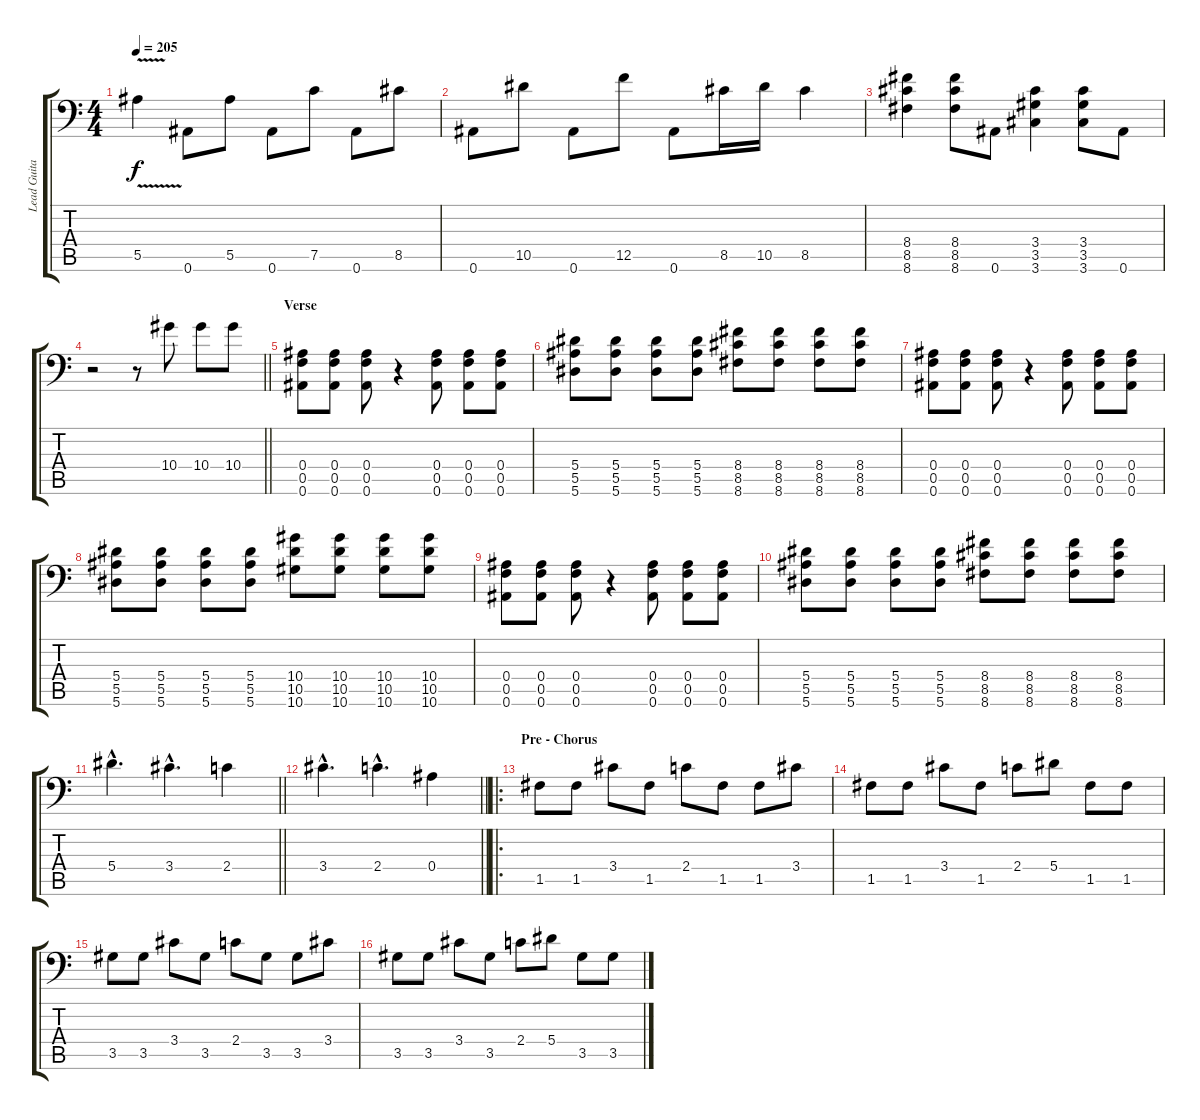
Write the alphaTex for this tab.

\track ("Lead Guitar" "Lead Guita") {instrument distortionguitar}
\staff {score tabs}
\tuning (C4 G3 Eb3 Bb2 F2 Bb1) {hide}
\ts (4 4)
\tempo 205
\clef f4
\ks c
5.5{v}.4{dy f} 0.6.8 5.5.8 0.6.8 7.5.8 0.6.8 8.5.8 |
0.6.8 10.5.8 0.6.8 12.5.8 0.6.8 8.5.16 10.5.16 8.5.4 |
(8.4 8.5 8.6).4 (8.4 8.5 8.6).8 0.6.8 (3.4 3.5 3.6).4 (3.4 3.5 3.6).8 0.6.8 |
\barLineRight lightlight
r.2 r.8 10.4.8 10.4.8 10.4.8 |
\section ("" "Verse")
(0.4 0.5 0.6).8 (0.4 0.5 0.6).8 (0.4 0.5 0.6).8 r.4 (0.4 0.5 0.6).8 (0.4 0.5 0.6).8 (0.4 0.5 0.6).8 |
(5.4 5.5 5.6).8 (5.4 5.5 5.6).8 (5.4 5.5 5.6).8 (5.4 5.5 5.6).8 (8.4 8.5 8.6).8 (8.4 8.5 8.6).8 (8.4 8.5 8.6).8 (8.4 8.5 8.6).8 |
(0.4 0.5 0.6).8 (0.4 0.5 0.6).8 (0.4 0.5 0.6).8 r.4 (0.4 0.5 0.6).8 (0.4 0.5 0.6).8 (0.4 0.5 0.6).8 |
(5.4 5.5 5.6).8 (5.4 5.5 5.6).8 (5.4 5.5 5.6).8 (5.4 5.5 5.6).8 (10.4 10.5 10.6).8 (10.4 10.5 10.6).8 (10.4 10.5 10.6).8 (10.4 10.5 10.6).8 |
(0.4 0.5 0.6).8 (0.4 0.5 0.6).8 (0.4 0.5 0.6).8 r.4 (0.4 0.5 0.6).8 (0.4 0.5 0.6).8 (0.4 0.5 0.6).8 |
(5.4 5.5 5.6).8 (5.4 5.5 5.6).8 (5.4 5.5 5.6).8 (5.4 5.5 5.6).8 (8.4 8.5 8.6).8 (8.4 8.5 8.6).8 (8.4 8.5 8.6).8 (8.4 8.5 8.6).8 |
\barLineRight lightlight
5.4{hac}.4{d} 3.4{hac}.4{d} 2.4.4 |
\barLineRight lightlight
3.4{hac}.4{d} 2.4{hac}.4{d} 0.4.4 |
\ro
\section ("" "Pre - Chorus")
1.5.8{balance 8} 1.5.8 3.4.8 1.5.8 2.4.8 1.5.8 1.5.8 3.4.8 |
1.5.8 1.5.8 3.4.8 1.5.8 2.4.8 5.4.8 1.5.8 1.5.8 |
3.5.8 3.5.8 3.4.8 3.5.8 2.4.8 3.5.8 3.5.8 3.4.8 |
3.5.8 3.5.8 3.4.8 3.5.8 2.4.8 5.4.8 3.5.8 3.5.8
